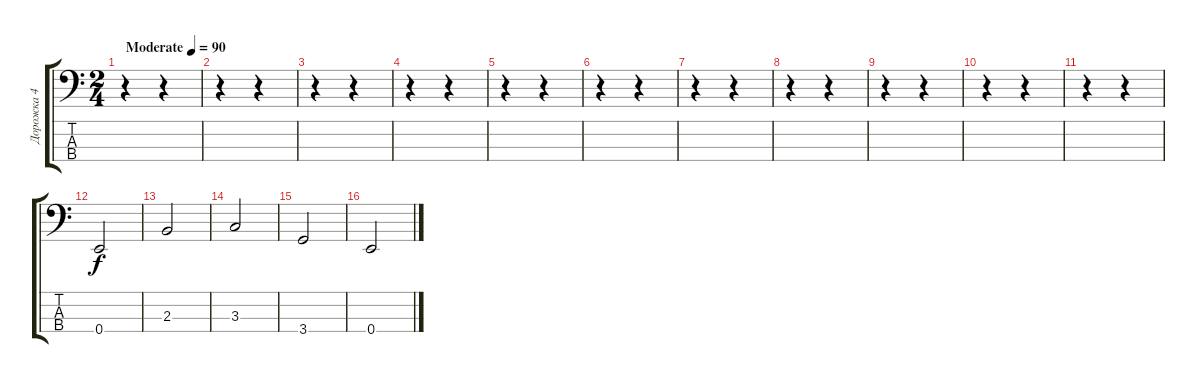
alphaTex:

\track ("Дорожка 4" "Дорожка 4") {instrument electricbassfinger}
\staff {score tabs}
\tuning (G2 D2 A1 E1) {hide}
\ts (2 4)
\tempo (90 "Moderate")
\clef f4
\ks c
r.4{dy f instrument electricbassfinger} r.4 |
r.4 r.4 |
r.4 r.4 |
r.4 r.4 |
r.4 r.4 |
r.4 r.4 |
r.4 r.4 |
r.4 r.4 |
r.4 r.4 |
r.4 r.4 |
r.4 r.4 |
0.4.2 |
2.3.2 |
3.3.2 |
3.4.2 |
0.4.2
